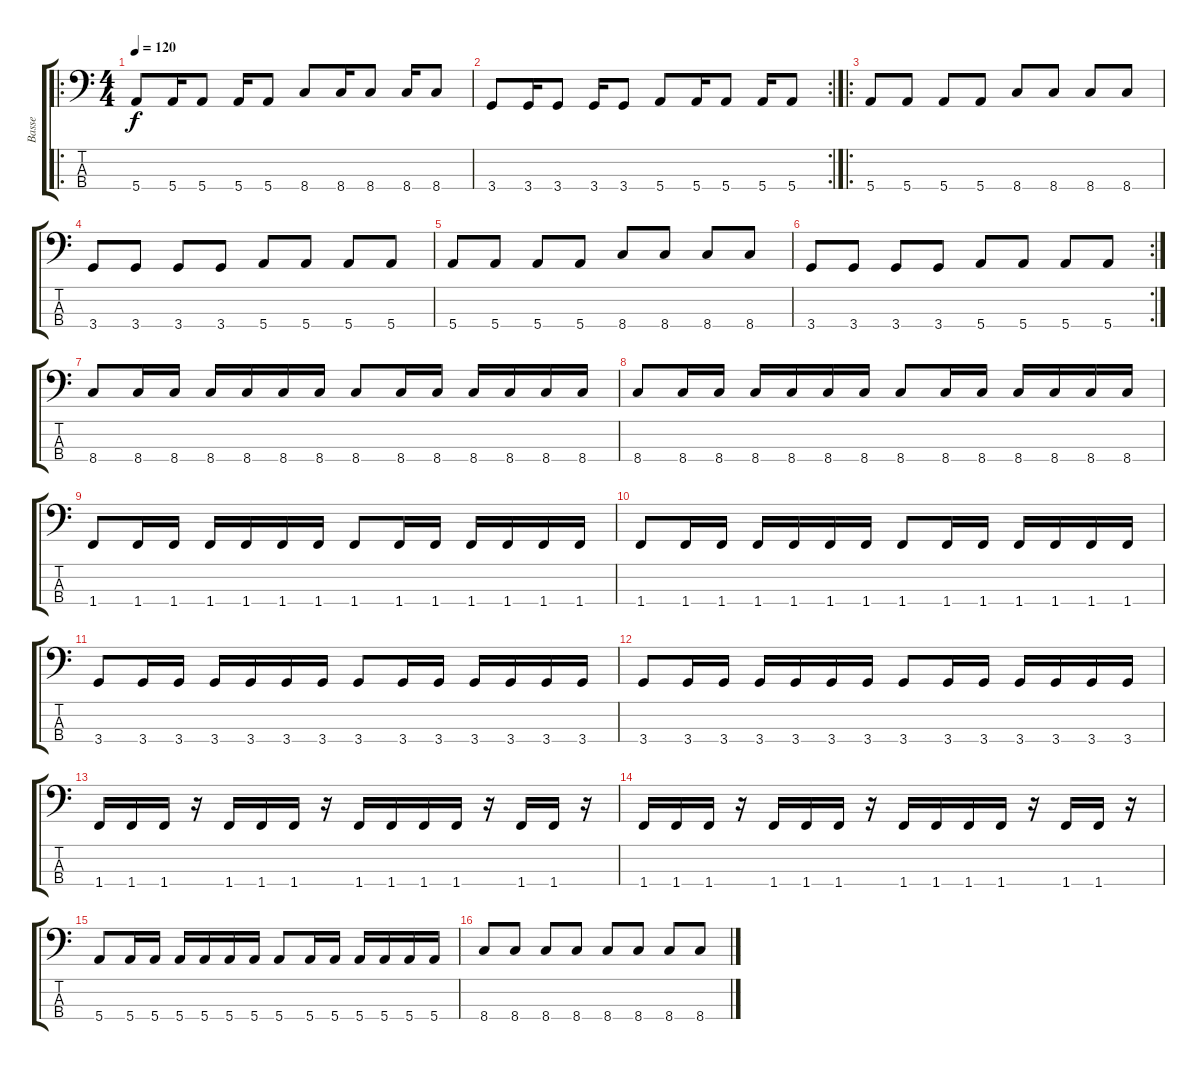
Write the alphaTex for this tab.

\track ("Basse" "Basse") {instrument electricbassfinger}
\staff {score tabs}
\tuning (G2 D2 A1 E1) {hide}
\ro
\ts (4 4)
\tempo 120
\clef f4
\ks c
5.4.8{dy f instrument electricbassfinger} 5.4.16 5.4.8 5.4.16 5.4.8 8.4.8 8.4.16 8.4.8 8.4.16 8.4.8 |
\rc 2
3.4.8 3.4.16 3.4.8 3.4.16 3.4.8 5.4.8 5.4.16 5.4.8 5.4.16 5.4.8 |
\ro
5.4.8 5.4.8 5.4.8 5.4.8 8.4.8 8.4.8 8.4.8 8.4.8 |
3.4.8 3.4.8 3.4.8 3.4.8 5.4.8 5.4.8 5.4.8 5.4.8 |
5.4.8 5.4.8 5.4.8 5.4.8 8.4.8 8.4.8 8.4.8 8.4.8 |
\rc 2
3.4.8 3.4.8 3.4.8 3.4.8 5.4.8 5.4.8 5.4.8 5.4.8 |
8.4.8 8.4.16 8.4.16 8.4.16 8.4.16 8.4.16 8.4.16 8.4.8 8.4.16 8.4.16 8.4.16 8.4.16 8.4.16 8.4.16 |
8.4.8 8.4.16 8.4.16 8.4.16 8.4.16 8.4.16 8.4.16 8.4.8 8.4.16 8.4.16 8.4.16 8.4.16 8.4.16 8.4.16 |
1.4.8 1.4.16 1.4.16 1.4.16 1.4.16 1.4.16 1.4.16 1.4.8 1.4.16 1.4.16 1.4.16 1.4.16 1.4.16 1.4.16 |
1.4.8 1.4.16 1.4.16 1.4.16 1.4.16 1.4.16 1.4.16 1.4.8 1.4.16 1.4.16 1.4.16 1.4.16 1.4.16 1.4.16 |
3.4.8 3.4.16 3.4.16 3.4.16 3.4.16 3.4.16 3.4.16 3.4.8 3.4.16 3.4.16 3.4.16 3.4.16 3.4.16 3.4.16 |
3.4.8 3.4.16 3.4.16 3.4.16 3.4.16 3.4.16 3.4.16 3.4.8 3.4.16 3.4.16 3.4.16 3.4.16 3.4.16 3.4.16 |
1.4.16 1.4.16 1.4.16 r.16 1.4.16 1.4.16 1.4.16 r.16 1.4.16 1.4.16 1.4.16 1.4.16 r.16 1.4.16 1.4.16 r.16 |
1.4.16 1.4.16 1.4.16 r.16 1.4.16 1.4.16 1.4.16 r.16 1.4.16 1.4.16 1.4.16 1.4.16 r.16 1.4.16 1.4.16 r.16 |
5.4.8 5.4.16 5.4.16 5.4.16 5.4.16 5.4.16 5.4.16 5.4.8 5.4.16 5.4.16 5.4.16 5.4.16 5.4.16 5.4.16 |
8.4.8 8.4.8 8.4.8 8.4.8 8.4.8 8.4.8 8.4.8 8.4.8
